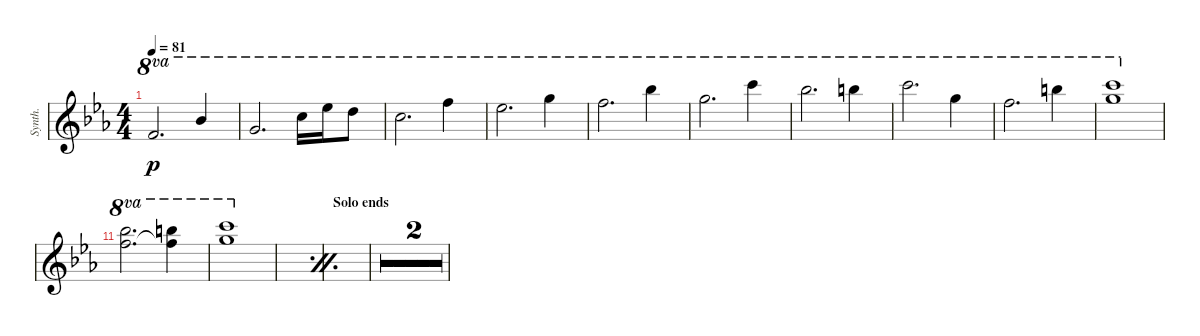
\bracketExtendMode groupsimilarinstruments
\otherSystemsTrackNameOrientation horizontal
\defaultBarNumberDisplay FirstOfSystem
\track ("Synthesizer" "Synth.") {multiBarRest instrument synthstrings1}
\staff {score}
\tuning (E4 B3 G3 D3 A2 E2)
\ts (4 4)
\tempo 81
\clef g2
\ks eb
13.1{acc forcenatural}.2{d ot 8va dy p beam Up} 18.1{acc b}.4{ot 8va beam Up} |
15.1{acc forcenatural}.2{d ot 8va beam Up} 20.1{acc forcenatural}.16{ot 8va beam Down} 23.1{acc b}.16{ot 8va beam Down} 22.1{acc forcenatural}.8{ot 8va beam Down} |
20.1{acc forcenatural}.2{d ot 8va beam Down} 25.1{acc forcenatural}.4{ot 8va beam Down} |
23.1{acc b}.2{d ot 8va beam Down} 27.1{acc forcenatural}.4{ot 8va beam Down} |
25.1{acc forcenatural}.2{d ot 8va beam Down} 30.1{acc b}.4{ot 8va beam Down} |
27.1{acc forcenatural}.2{d ot 8va beam Down} 32.1{acc forcenatural}.4{ot 8va beam Down} |
30.1{acc b}.2{d ot 8va beam Down} 31.1{acc forcenatural}.4{ot 8va beam Down} |
32.1{acc forcenatural}.2{d ot 8va beam Down} 27.1{acc forcenatural}.4{ot 8va beam Down} |
25.1{acc forcenatural}.2{d ot 8va beam Down} 31.1{acc forcenatural}.4{ot 8va beam Down} |
(32.2{acc forcenatural} 32.1{acc forcenatural}).1{ot 8va beam Down} |
(30.2{acc forcenatural} 30.1{acc b}).2{d ot 8va beam Down} (30.2{t acc forcenatural} 31.1{acc forcenatural}).4{ot 8va beam Down} |
(36.3{acc forcenatural} 37.2{acc forcenatural}).1{ot 8va beam Down} |
\simile firstofdouble
|
\section ("" "Solo ends")
\simile secondofdouble
|
\simile firstofdouble
|
\simile secondofdouble
